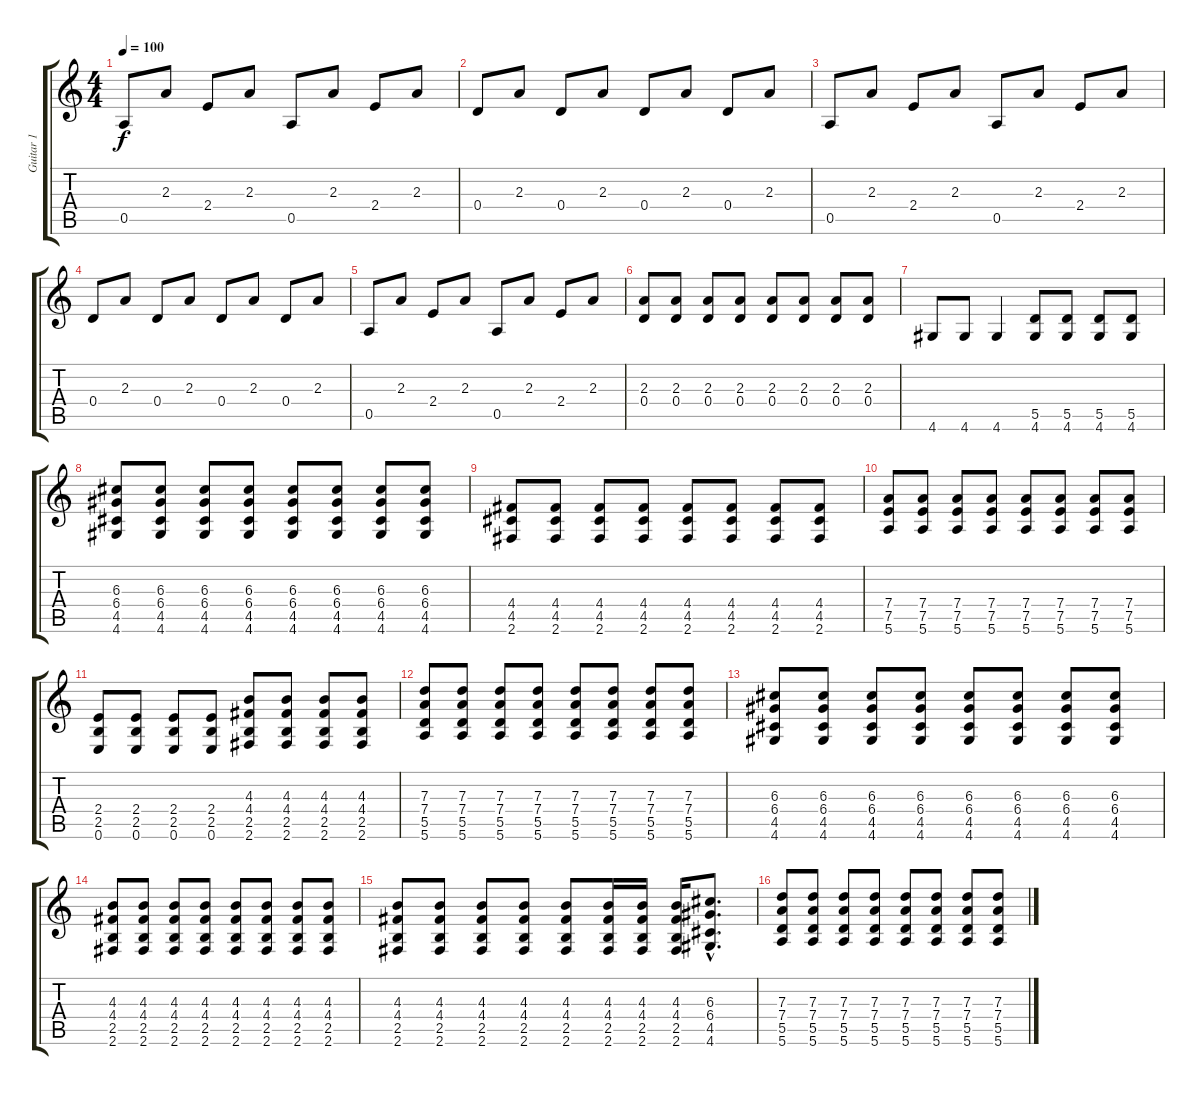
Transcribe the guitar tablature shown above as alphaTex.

\track ("Guitar 1" "Guitar 1") {instrument overdrivenguitar}
\staff {score tabs}
\tuning (E4 B3 G3 D3 A2 E2) {hide}
\ts (4 4)
\tempo 100
\clef g2
\ks c
0.5.8{dy f instrument overdrivenguitar} 2.3.8 2.4.8 2.3.8 0.5.8 2.3.8 2.4.8 2.3.8 |
0.4.8 2.3.8 0.4.8 2.3.8 0.4.8 2.3.8 0.4.8 2.3.8 |
0.5.8 2.3.8 2.4.8 2.3.8 0.5.8 2.3.8 2.4.8 2.3.8 |
0.4.8 2.3.8 0.4.8 2.3.8 0.4.8 2.3.8 0.4.8 2.3.8 |
0.5.8 2.3.8 2.4.8 2.3.8 0.5.8 2.3.8 2.4.8 2.3.8 |
(2.3 0.4).8 (2.3 0.4).8 (2.3 0.4).8 (2.3 0.4).8 (2.3 0.4).8 (2.3 0.4).8 (2.3 0.4).8 (2.3 0.4).8 |
4.6.8{instrument distortionguitar} 4.6.8 4.6.4 (5.5 4.6).8 (5.5 4.6).8 (5.5 4.6).8 (5.5 4.6).8 |
(6.3 6.4 4.5 4.6).8 (6.3 6.4 4.5 4.6).8 (6.3 6.4 4.5 4.6).8 (6.3 6.4 4.5 4.6).8 (6.3 6.4 4.5 4.6).8 (6.3 6.4 4.5 4.6).8 (6.3 6.4 4.5 4.6).8 (6.3 6.4 4.5 4.6).8 |
(4.4 4.5 2.6).8 (4.4 4.5 2.6).8 (4.4 4.5 2.6).8 (4.4 4.5 2.6).8 (4.4 4.5 2.6).8 (4.4 4.5 2.6).8 (4.4 4.5 2.6).8 (4.4 4.5 2.6).8 |
(7.4 7.5 5.6).8 (7.4 7.5 5.6).8 (7.4 7.5 5.6).8 (7.4 7.5 5.6).8 (7.4 7.5 5.6).8 (7.4 7.5 5.6).8 (7.4 7.5 5.6).8 (7.4 7.5 5.6).8 |
(2.4 2.5 0.6).8 (2.4 2.5 0.6).8 (2.4 2.5 0.6).8 (2.4 2.5 0.6).8 (4.3 4.4 2.5 2.6).8 (4.3 4.4 2.5 2.6).8 (4.3 4.4 2.5 2.6).8 (4.3 4.4 2.5 2.6).8 |
(7.3 7.4 5.5 5.6).8 (7.3 7.4 5.5 5.6).8 (7.3 7.4 5.5 5.6).8 (7.3 7.4 5.5 5.6).8 (7.3 7.4 5.5 5.6).8 (7.3 7.4 5.5 5.6).8 (7.3 7.4 5.5 5.6).8 (7.3 7.4 5.5 5.6).8 |
(6.3 6.4 4.5 4.6).8 (6.3 6.4 4.5 4.6).8 (6.3 6.4 4.5 4.6).8 (6.3 6.4 4.5 4.6).8 (6.3 6.4 4.5 4.6).8 (6.3 6.4 4.5 4.6).8 (6.3 6.4 4.5 4.6).8 (6.3 6.4 4.5 4.6).8 |
(4.3 4.4 2.5 2.6).8 (4.3 4.4 2.5 2.6).8 (4.3 4.4 2.5 2.6).8 (4.3 4.4 2.5 2.6).8 (4.3 4.4 2.5 2.6).8 (4.3 4.4 2.5 2.6).8 (4.3 4.4 2.5 2.6).8 (4.3 4.4 2.5 2.6).8 |
(4.3 4.4 2.5 2.6).8 (4.3 4.4 2.5 2.6).8 (4.3 4.4 2.5 2.6).8 (4.3 4.4 2.5 2.6).8 (4.3 4.4 2.5 2.6).8 (4.3 4.4 2.5 2.6).16 (4.3 4.4 2.5 2.6).16 (4.3 4.4 2.5 2.6).16 (6.3{hac} 6.4{hac} 4.5{hac} 4.6{hac}).8{d} |
(7.3 7.4 5.5 5.6).8 (7.3 7.4 5.5 5.6).8 (7.3 7.4 5.5 5.6).8 (7.3 7.4 5.5 5.6).8 (7.3 7.4 5.5 5.6).8 (7.3 7.4 5.5 5.6).8 (7.3 7.4 5.5 5.6).8 (7.3 7.4 5.5 5.6).8
